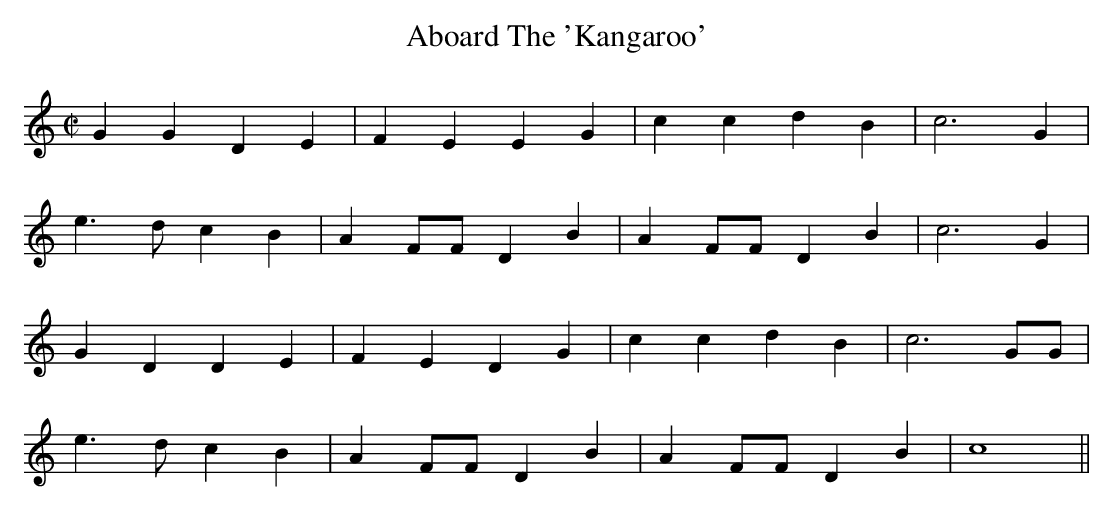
X:1
T:Aboard The 'Kangaroo'
M:C|
L:1/8
K:C
G2G2 D2E2|F2E2 E2G2|c2c2 d2B2|c6 G2|
e3d  c2B2|A2FF D2B2|A2FF D2B2|c6 G2|
G2D2 D2E2|F2E2 D2G2|c2c2 d2B2|c6 GG|
e3d  c2B2|A2FF D2B2|A2FF D2B2|c8  ||
